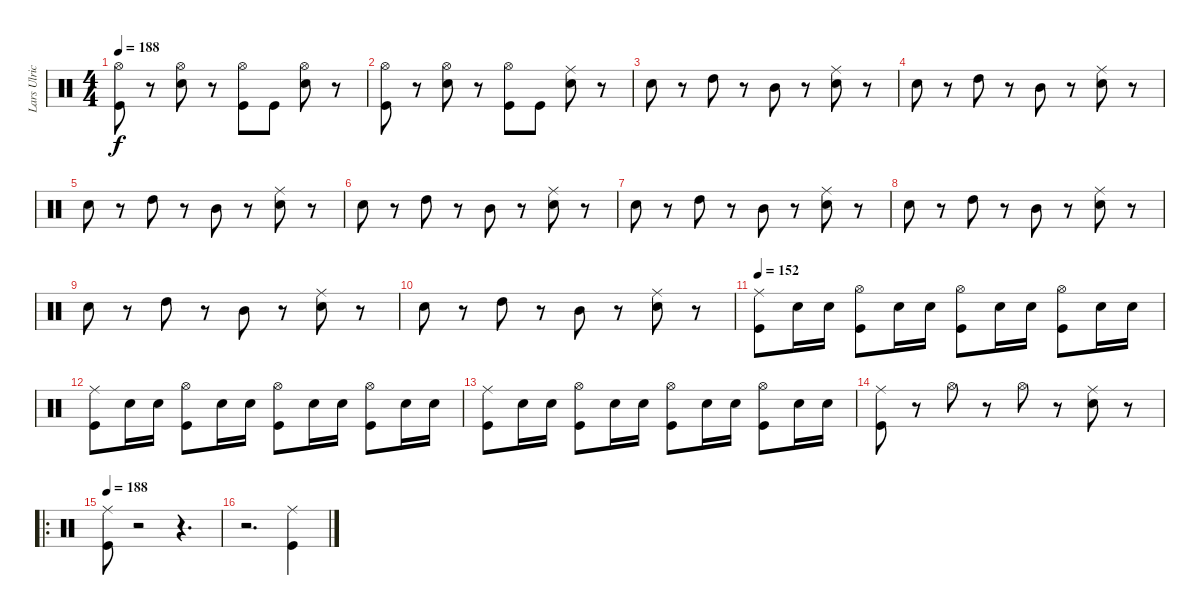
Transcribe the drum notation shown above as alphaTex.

\track ("Lars Ulrich" "Lars Ulric") {instrument percussion}
\staff {score}
\articulation defaults
\ts (4 4)
\tempo 188
\clef neutral
\ks c
("Hi-Hat (open)" "Kick (hit)").8{dy f} r.8 ("Hi-Hat (open)" "Snare (hit) 2").8 r.8 ("Hi-Hat (open)" "Kick (hit)").8 "Kick (hit)".8 ("Hi-Hat (open)" "Snare (hit) 2").8 r.8 |
("Hi-Hat (open)" "Kick (hit)").8 r.8 ("Hi-Hat (open)" "Snare (hit) 2").8 r.8 ("Hi-Hat (open)" "Kick (hit)").8 "Kick (hit)".8 ("Ride (middle)" "Snare (hit) 2").8 r.8 |
"Snare (hit) 2".8 r.8 "High Tom (hit)".8 r.8 "Mid Tom (hit)".8 r.8 ("Ride (middle)" "Snare (hit) 2").8 r.8 |
"Snare (hit) 2".8 r.8 "High Tom (hit)".8 r.8 "Mid Tom (hit)".8 r.8 ("Ride (middle)" "Snare (hit) 2").8 r.8 |
"Snare (hit) 2".8 r.8 "High Tom (hit)".8 r.8 "Mid Tom (hit)".8 r.8 ("Ride (middle)" "Snare (hit) 2").8 r.8 |
"Snare (hit) 2".8 r.8 "High Tom (hit)".8 r.8 "Mid Tom (hit)".8 r.8 ("Ride (middle)" "Snare (hit) 2").8 r.8 |
"Snare (hit) 2".8 r.8 "High Tom (hit)".8 r.8 "Mid Tom (hit)".8 r.8 ("Ride (middle)" "Snare (hit) 2").8 r.8 |
"Snare (hit) 2".8 r.8 "High Tom (hit)".8 r.8 "Mid Tom (hit)".8 r.8 ("Ride (middle)" "Snare (hit) 2").8 r.8 |
"Snare (hit) 2".8 r.8 "High Tom (hit)".8 r.8 "Mid Tom (hit)".8 r.8 ("Ride (middle)" "Snare (hit) 2").8 r.8 |
"Snare (hit) 2".8 r.8 "High Tom (hit)".8 r.8 "Mid Tom (hit)".8 r.8 ("Ride (middle)" "Snare (hit) 2").8 r.8 |
\tempo 152
("Ride (middle)" "Kick (hit)").8 "Snare (hit) 2".16 "Snare (hit) 2".16 ("Hi-Hat (open)" "Kick (hit)").8 "Snare (hit) 2".16 "Snare (hit) 2".16 ("Hi-Hat (open)" "Kick (hit)").8 "Snare (hit) 2".16 "Snare (hit) 2".16 ("Hi-Hat (open)" "Kick (hit)").8 "Snare (hit) 2".16 "Snare (hit) 2".16 |
("Ride (middle)" "Kick (hit)").8 "Snare (hit) 2".16 "Snare (hit) 2".16 ("Hi-Hat (open)" "Kick (hit)").8 "Snare (hit) 2".16 "Snare (hit) 2".16 ("Hi-Hat (open)" "Kick (hit)").8 "Snare (hit) 2".16 "Snare (hit) 2".16 ("Hi-Hat (open)" "Kick (hit)").8 "Snare (hit) 2".16 "Snare (hit) 2".16 |
("Ride (middle)" "Kick (hit)").8 "Snare (hit) 2".16 "Snare (hit) 2".16 ("Hi-Hat (open)" "Kick (hit)").8 "Snare (hit) 2".16 "Snare (hit) 2".16 ("Hi-Hat (open)" "Kick (hit)").8 "Snare (hit) 2".16 "Snare (hit) 2".16 ("Hi-Hat (open)" "Kick (hit)").8 "Snare (hit) 2".16 "Snare (hit) 2".16 |
("Ride (middle)" "Kick (hit)").8 r.8 "Hi-Hat (open)".8 r.8 "Hi-Hat (open)".8 r.8 ("Ride (middle)" "Snare (hit) 2").8 r.8 |
\ro
\tempo 188
("Ride (middle)" "Kick (hit)").8 r.2 r.4{d} |
r.2{d} ("Ride (middle)" "Kick (hit)").4
